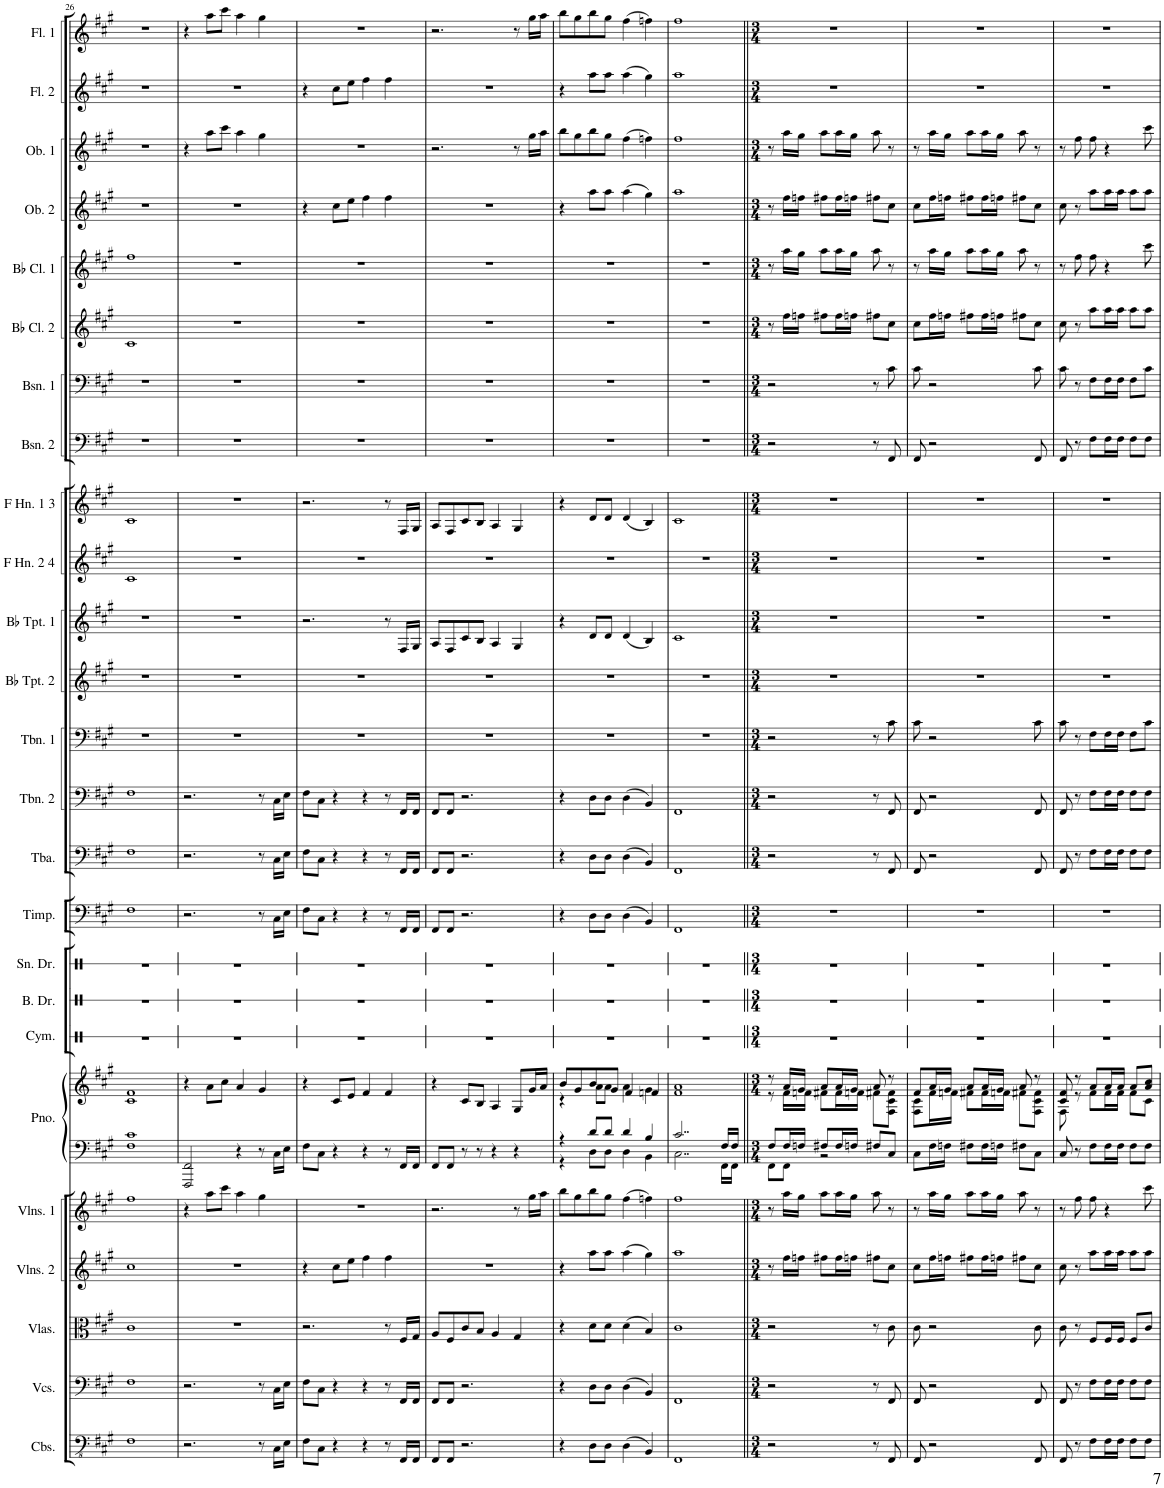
**kern	**kern	**kern	**kern	**kern	**kern	**kern	**kern	**kern	**kern	**kern	**kern	**kern	**kern	**kern	**kern	**kern	**kern	**kern	**kern	**kern	**kern	**kern	**kern	**kern	**kern
*part25	*part24	*part23	*part22	*part21	*part20	*part20	*part19	*part18	*part17	*part16	*part15	*part14	*part13	*part12	*part11	*part10	*part9	*part8	*part7	*part6	*part5	*part4	*part3	*part2	*part1
*staff26	*staff25	*staff24	*staff23	*staff22	*staff21	*staff20	*staff19	*staff18	*staff17	*staff16	*staff15	*staff14	*staff13	*staff12	*staff11	*staff10	*staff9	*staff8	*staff7	*staff6	*staff5	*staff4	*staff3	*staff2	*staff1
*I"Contrabasses	*I"Violoncellos	*I"Violas	*I"Violins 2	*I"Violins 1	*I"Piano	*	*I"Cymbal	*I"Bass Drum	*I"Snare Drum	*I"Timpani	*I"Tuba	*I"Trombone 2	*I"Trombone 1	*I"Bb Trumpet 2	*I"Bb Trumpet 1	*I"F Horn 2 &amp; 4	*I"F Horn 1 &amp; 3	*I"Bassoon 2	*I"Bassoon 1	*I"Bb Clarinet 2	*I"Bb Clarinet 1	*I"Oboe 2	*I"Oboe 1	*I"Flute 2	*I"Flute 1
*I'Cbs.	*I'Vcs.	*I'Vlas.	*I'Vlns. 2	*I'Vlns. 1	*I'Pno.	*	*I'Cym.	*I'B. Dr.	*I'Sn. Dr.	*I'Timp.	*I'Tba.	*I'Tbn. 2	*I'Tbn. 1	*I'Bb Tpt. 2	*I'Bb Tpt. 1	*I'F Hn. 2 4	*I'F Hn. 1 3	*I'Bsn. 2	*I'Bsn. 1	*I'Bb Cl. 2	*I'Bb Cl. 1	*I'Ob. 2	*I'Ob. 1	*I'Fl. 2	*I'Fl. 1
!!LO:PB:g=z
*clefFv4	*clefF4	*clefC3	*clefG2	*clefG2	*clefF4	*clefG2	*clefX	*clefX	*clefX	*clefF4	*clefF4	*clefF4	*clefF4	*clefG2	*clefG2	*clefG2	*clefG2	*clefF4	*clefF4	*clefG2	*clefG2	*clefG2	*clefG2	*clefG2	*clefG2
*	*	*	*	*	*	*	*	*	*	*	*	*	*	*Trd1c2	*Trd1c2	*Trd4c7	*Trd4c7	*	*	*Trd1c2	*Trd1c2	*	*	*	*
*k[f#c#g#]	*k[f#c#g#]	*k[f#c#g#]	*k[f#c#g#]	*k[f#c#g#]	*k[f#c#g#]	*k[f#c#g#]	*k[]	*k[]	*k[]	*k[f#c#g#]	*k[f#c#g#]	*k[f#c#g#]	*k[f#c#g#]	*k[f#c#g#]	*k[f#c#g#]	*k[f#c#g#]	*k[f#c#g#]	*k[f#c#g#]	*k[f#c#g#]	*k[f#c#g#]	*k[f#c#g#]	*k[f#c#g#]	*k[f#c#g#]	*k[f#c#g#]	*k[f#c#g#]
*M4/4	*M4/4	*M4/4	*M4/4	*M4/4	*M4/4	*M4/4	*M4/4	*M4/4	*M4/4	*M4/4	*M4/4	*M4/4	*M4/4	*M4/4	*M4/4	*M4/4	*M4/4	*M4/4	*M4/4	*M4/4	*M4/4	*M4/4	*M4/4	*M4/4	*M4/4
=26	=26	=26	=26	=26	=26	=26	=26	=26	=26	=26	=26	=26	=26	=26	=26	=26	=26	=26	=26	=26	=26	=26	=26	=26	=26
*	*	*	*	*	*^	*^	*	*	*	*	*	*	*	*	*	*	*	*	*	*	*	*	*	*	*
1FF#	1F#	1c#	1cc#	1ff#	1c#	1F#	1f#	1c#	1r	1r	1r	1F#	1F#	1F#	1r	1r	1r	1c#	1c#	1r	1r	1c#	1ff#	1r	1r	1r	1r
*	*	*	*	*	*v	*v	*	*	*	*	*	*	*	*	*	*	*	*	*	*	*	*	*	*	*	*	*
*	*	*	*	*	*	*v	*v	*	*	*	*	*	*	*	*	*	*	*	*	*	*	*	*	*	*	*
=27	=27	=27	=27	=27	=27	=27	=27	=27	=27	=27	=27	=27	=27	=27	=27	=27	=27	=27	=27	=27	=27	=27	=27	=27	=27
2.r	2.r	1r	1r	4r	2FFF#/ 2FF#/	4r	1r	1r	1r	2.r	2.r	2.r	1r	1r	1r	1r	1r	1r	1r	1r	1r	1r	4r	1r	4r
.	.	.	.	8aa\L	.	8a\L	.	.	.	.	.	.	.	.	.	.	.	.	.	.	.	.	8aa\L	.	8aa\L
.	.	.	.	8ccc#\J	.	8cc#\J	.	.	.	.	.	.	.	.	.	.	.	.	.	.	.	.	8ccc#\J	.	8ccc#\J
.	.	.	.	4aa\	4r	4a/	.	.	.	.	.	.	.	.	.	.	.	.	.	.	.	.	4aa\	.	4aa\
8r	8r	.	.	4gg#\	8r	4g#/	.	.	.	8r	8r	8r	.	.	.	.	.	.	.	.	.	.	4gg#\	.	4gg#\
16CC#\LL	16C#\LL	.	.	.	16C#\LL	.	.	.	.	16C#\LL	16C#\LL	16C#\LL	.	.	.	.	.	.	.	.	.	.	.	.	.
16EE\JJ	16E\JJ	.	.	.	16E\JJ	.	.	.	.	16E\JJ	16E\JJ	16E\JJ	.	.	.	.	.	.	.	.	.	.	.	.	.
=28	=28	=28	=28	=28	=28	=28	=28	=28	=28	=28	=28	=28	=28	=28	=28	=28	=28	=28	=28	=28	=28	=28	=28	=28	=28
8FF#\L	8F#\L	2.r	4r	1r	8F#\L	4r	1r	1r	1r	8F#\L	8F#\L	8F#\L	1r	1r	2.r	1r	2.r	1r	1r	1r	1r	4r	1r	4r	1r
8CC#\J	8C#\J	.	.	.	8C#\J	.	.	.	.	8C#\J	8C#\J	8C#\J	.	.	.	.	.	.	.	.	.	.	.	.	.
4r	4r	.	8cc#\L	.	4r	8c#/L	.	.	.	4r	4r	4r	.	.	.	.	.	.	.	.	.	8cc#\L	.	8cc#\L	.
.	.	.	8ee\J	.	.	8e/J	.	.	.	.	.	.	.	.	.	.	.	.	.	.	.	8ee\J	.	8ee\J	.
4r	4r	.	4ff#\	.	4r	4f#/	.	.	.	4r	4r	4r	.	.	.	.	.	.	.	.	.	4ff#\	.	4ff#\	.
8r	8r	8r	4ff#\	.	8r	4f#/	.	.	.	8r	8r	8r	.	.	8r	.	8r	.	.	.	.	4ff#\	.	4ff#\	.
16FFF#/LL	16FF#/LL	16F#/LL	.	.	16FF#/LL	.	.	.	.	16FF#/LL	16FF#/LL	16FF#/LL	.	.	16F#/LL	.	16F#/LL	.	.	.	.	.	.	.	.
16FFF#/JJ	16FF#/JJ	16G#/JJ	.	.	16FF#/JJ	.	.	.	.	16FF#/JJ	16FF#/JJ	16FF#/JJ	.	.	16G#/JJ	.	16G#/JJ	.	.	.	.	.	.	.	.
=29	=29	=29	=29	=29	=29	=29	=29	=29	=29	=29	=29	=29	=29	=29	=29	=29	=29	=29	=29	=29	=29	=29	=29	=29	=29
8FFF#/L	8FF#/L	8A/L	1r	2.r	8FF#/L	4r	1r	1r	1r	8FF#/L	8FF#/L	8FF#/L	1r	1r	8A/L	1r	8A/L	1r	1r	1r	1r	1r	2.r	1r	2.r
8FFF#/J	8FF#/J	8F#/	.	.	8FF#/J	.	.	.	.	8FF#/J	8FF#/J	8FF#/J	.	.	8F#/	.	8F#/	.	.	.	.	.	.	.	.
2.r	2.r	8c#/	.	.	8r	8c#/L	.	.	.	2.r	2.r	2.r	.	.	8c#/	.	8c#/	.	.	.	.	.	.	.	.
.	.	8B/J	.	.	8r	8B/J	.	.	.	.	.	.	.	.	8B/J	.	8B/J	.	.	.	.	.	.	.	.
.	.	4A/	.	.	4r	4A/	.	.	.	.	.	.	.	.	4A/	.	4A/	.	.	.	.	.	.	.	.
.	.	4G#/	.	8r	4r	8G#/L	.	.	.	.	.	.	.	.	4G#/	.	4G#/	.	.	.	.	.	8r	.	8r
.	.	.	.	16gg#\LL	.	16g#/L	.	.	.	.	.	.	.	.	.	.	.	.	.	.	.	.	16gg#\LL	.	16gg#\LL
.	.	.	.	16aa\JJ	.	16a/JJ	.	.	.	.	.	.	.	.	.	.	.	.	.	.	.	.	16aa\JJ	.	16aa\JJ
=30	=30	=30	=30	=30	=30	=30	=30	=30	=30	=30	=30	=30	=30	=30	=30	=30	=30	=30	=30	=30	=30	=30	=30	=30	=30
*	*	*	*	*	*^	*^	*	*	*	*	*	*	*	*	*	*	*	*	*	*	*	*	*	*	*
4r	4r	4r	4r	8bb\L	4r	4r	8b/L	4r	1r	1r	1r	4r	4r	4r	1r	1r	4r	1r	4r	1r	1r	1r	1r	4r	8bb\L	4r	8bb\L
.	.	.	.	8gg#\	.	.	8g#/	.	.	.	.	.	.	.	.	.	.	.	.	.	.	.	.	.	8gg#\	.	8gg#\
8DD\L	8D\L	8d\L	8aa\L	8bb\	8d/L	8D\L	8b/	8a\L	.	.	.	8D\L	8D\L	8D\L	.	.	8d/L	.	8d/L	.	.	.	.	8aa\L	8bb\	8aa\L	8bb\
8DD\J	8D\J	8d\J	8aa\J	8gg#\J	8d/J	8D\J	8g#/J	8a\J	.	.	.	8D\J	8D\J	8D\J	.	.	8d/J	.	8d/J	.	.	.	.	8aa\J	8gg#\J	8aa\J	8gg#\J
(4DD\	(4D\	(4d\	(4aa\	(4ff#\	4d/	4D\	4f#/	4a\	.	.	.	(4D\	(4D\	(4D\	.	.	(4d/	.	(4d/	.	.	.	.	(4aa\	(4ff#\	(4aa\	(4ff#\
4BBB/)	4BB/)	4B/)	4gg#\)	4ffn\)	4B/	4BB\	4fn/	4g#\	.	.	.	4BB/)	4BB/)	4BB/)	.	.	4B/)	.	4B/)	.	.	.	.	4gg#\)	4ffn\)	4gg#\)	4ffn\)
=31	=31	=31	=31	=31	=31	=31	=31	=31	=31	=31	=31	=31	=31	=31	=31	=31	=31	=31	=31	=31	=31	=31	=31	=31	=31	=31	=31
1FFF#	1FF#	1c#	1aa	1ff#	2..c#/	2..C#\	1f#	1a	1r	1r	1r	1FF#	1FF#	1FF#	1r	1r	1c#	1r	1c#	1r	1r	1r	1r	1aa	1ff#	1aa	1ff#
.	.	.	.	.	16F#/LL	16FF#\LL	.	.	.	.	.	.	.	.	.	.	.	.	.	.	.	.	.	.	.	.	.
.	.	.	.	.	16F#/JJ	16FF#\JJ	.	.	.	.	.	.	.	.	.	.	.	.	.	.	.	.	.	.	.	.	.
=32||	=32||	=32||	=32||	=32||	=32||	=32||	=32||	=32||	=32||	=32||	=32||	=32||	=32||	=32||	=32||	=32||	=32||	=32||	=32||	=32||	=32||	=32||	=32||	=32||	=32||	=32||	=32||
*M3/4	*M3/4	*M3/4	*M3/4	*M3/4	*M3/4	*	*M3/4	*	*M3/4	*M3/4	*M3/4	*M3/4	*M3/4	*M3/4	*M3/4	*M3/4	*M3/4	*M3/4	*M3/4	*M3/4	*M3/4	*M3/4	*M3/4	*M3/4	*M3/4	*M3/4	*M3/4
2r	2r	2r	8r	8r	8F#/L	8FF#\L	8r	8r	2.r	2.r	2.r	2.r	2r	2r	2r	2.r	2.r	2.r	2.r	2r	2r	8r	8r	8r	8r	2.r	2.r
.	.	.	16ff#\LL	16aa\LL	16F#/L	8FF#\J	16a/LL	16f#\LL	.	.	.	.	.	.	.	.	.	.	.	.	.	16ff#\LL	16aa\LL	16ff#\LL	16aa\LL	.	.
.	.	.	16ffn\JJ	16gg#\JJ	16Fn/JJ	.	16g#/JJ	16fn\JJ	.	.	.	.	.	.	.	.	.	.	.	.	.	16ffn\JJ	16gg#\JJ	16ffn\JJ	16gg#\JJ	.	.
.	.	.	8ff#X\L	8aa\L	8F#X/L	2r	8a/L	8f#X\L	.	.	.	.	.	.	.	.	.	.	.	.	.	8ff#X\L	8aa\L	8ff#X\L	8aa\L	.	.
.	.	.	16ff#\L	16aa\L	16F#/L	.	16a/L	16f#\L	.	.	.	.	.	.	.	.	.	.	.	.	.	16ff#\L	16aa\L	16ff#\L	16aa\L	.	.
.	.	.	16ffn\JJ	16gg#\JJ	16Fn/JJ	.	16g#/JJ	16fn\JJ	.	.	.	.	.	.	.	.	.	.	.	.	.	16ffn\JJ	16gg#\JJ	16ffn\JJ	16gg#\JJ	.	.
8r	8r	8r	8ff#X\L	8aa\	8F#X/L	.	8a/	8f#X\L	.	.	.	.	8r	8r	8r	.	.	.	.	8r	8r	8ff#X\L	8aa\	8ff#X\L	8aa\	.	.
8FFF#/	8FF#/	8c#\	8cc#\J	8r	8C#/J	.	8r	8F#\ 8c#\ 8f#\J	.	.	.	.	8FF#/	8FF#/	8c#\	.	.	.	.	8FF#/	8c#\	8cc#\J	8r	8cc#\J	8r	.	.
*	*	*	*	*	*v	*v	*	*	*	*	*	*	*	*	*	*	*	*	*	*	*	*	*	*	*	*	*
=33	=33	=33	=33	=33	=33	=33	=33	=33	=33	=33	=33	=33	=33	=33	=33	=33	=33	=33	=33	=33	=33	=33	=33	=33	=33	=33
8FFF#/	8FF#/	8c#\	8cc#\L	8r	8C#\L	8f#/L	8F#\ 8c#\L	2.r	2.r	2.r	2.r	8FF#/	8FF#/	8c#\	2.r	2.r	2.r	2.r	8FF#/	8c#\	8cc#\L	8r	8cc#\L	8r	2.r	2.r
2r	2r	2r	16ff#\L	16aa\LL	16F#\L	16a/L	16f#\L	.	.	.	.	2r	2r	2r	.	.	.	.	2r	2r	16ff#\L	16aa\LL	16ff#\L	16aa\LL	.	.
.	.	.	16ffn\JJ	16gg#\JJ	16Fn\JJ	16g#/JJ	16fn\JJ	.	.	.	.	.	.	.	.	.	.	.	.	.	16ffn\JJ	16gg#\JJ	16ffn\JJ	16gg#\JJ	.	.
.	.	.	8ff#X\L	8aa\L	8F#X\L	8a/L	8f#X\L	.	.	.	.	.	.	.	.	.	.	.	.	.	8ff#X\L	8aa\L	8ff#X\L	8aa\L	.	.
.	.	.	16ff#\L	16aa\L	16F#\L	16a/L	16f#\L	.	.	.	.	.	.	.	.	.	.	.	.	.	16ff#\L	16aa\L	16ff#\L	16aa\L	.	.
.	.	.	16ffn\JJ	16gg#\JJ	16Fn\JJ	16g#/JJ	16fn\JJ	.	.	.	.	.	.	.	.	.	.	.	.	.	16ffn\JJ	16gg#\JJ	16ffn\JJ	16gg#\JJ	.	.
.	.	.	8ff#X\L	8aa\	8F#X\L	8a/	8f#X\L	.	.	.	.	.	.	.	.	.	.	.	.	.	8ff#X\L	8aa\	8ff#X\L	8aa\	.	.
8FFF#/	8FF#/	8c#\	8cc#\J	8r	8C#\J	8r	8F#\ 8c#\ 8f#\J	.	.	.	.	8FF#/	8FF#/	8c#\	.	.	.	.	8FF#/	8c#\	8cc#\J	8r	8cc#\J	8r	.	.
=34	=34	=34	=34	=34	=34	=34	=34	=34	=34	=34	=34	=34	=34	=34	=34	=34	=34	=34	=34	=34	=34	=34	=34	=34	=34	=34
8FFF#/	8FF#/	8c#\	8cc#\	8r	8C#/	8c#/ 8f#/	8F#\	2.r	2.r	2.r	2.r	8FF#/	8FF#/	8c#\	2.r	2.r	2.r	2.r	8FF#/	8c#\	8cc#\	8r	8cc#\	8r	2.r	2.r
8r	8r	8r	8r	8ff#\	8r	8r	8r	.	.	.	.	8r	8r	8r	.	.	.	.	8r	8r	8r	8ff#\	8r	8ff#\	.	.
8FF#\L	8F#\L	8F#/L	8aa\L	8ff#\	8F#\L	8a/L	8f#\L	.	.	.	.	8F#\L	8F#\L	8F#\L	.	.	.	.	8F#\L	8F#\L	8aa\L	8ff#\	8aa\L	8ff#\	.	.
16FF#\L	16F#\L	16F#/L	16aa\L	4r	16F#\L	16a/L	16f#\L	.	.	.	.	16F#\L	16F#\L	16F#\L	.	.	.	.	16F#\L	16F#\L	16aa\L	4r	16aa\L	4r	.	.
16FF#\JJ	16F#\JJ	16F#/JJ	16aa\JJ	.	16F#\JJ	16a/JJ	16f#\JJ	.	.	.	.	16F#\JJ	16F#\JJ	16F#\JJ	.	.	.	.	16F#\JJ	16F#\JJ	16aa\JJ	.	16aa\JJ	.	.	.
8FF#\L	8F#\L	8F#/L	8aa\L	.	8F#\L	8a/L	8f#\L	.	.	.	.	8F#\L	8F#\L	8F#\L	.	.	.	.	8F#\L	8F#\L	8aa\L	.	8aa\L	.	.	.
8FF#\J	8F#\J	8c#/J	8aa\J	8ccc#\	8F#\J	8a/ 8cc#/J	8c#\J	.	.	.	.	8F#\J	8F#\J	8c#\J	.	.	.	.	8F#\J	8c#\J	8aa\J	8ccc#\	8aa\J	8ccc#\	.	.
*	*	*	*	*	*	*v	*v	*	*	*	*	*	*	*	*	*	*	*	*	*	*	*	*	*	*	*
=	=	=	=	=	=	=	=	=	=	=	=	=	=	=	=	=	=	=	=	=	=	=	=	=	=
*-	*-	*-	*-	*-	*-	*-	*-	*-	*-	*-	*-	*-	*-	*-	*-	*-	*-	*-	*-	*-	*-	*-	*-	*-	*-
